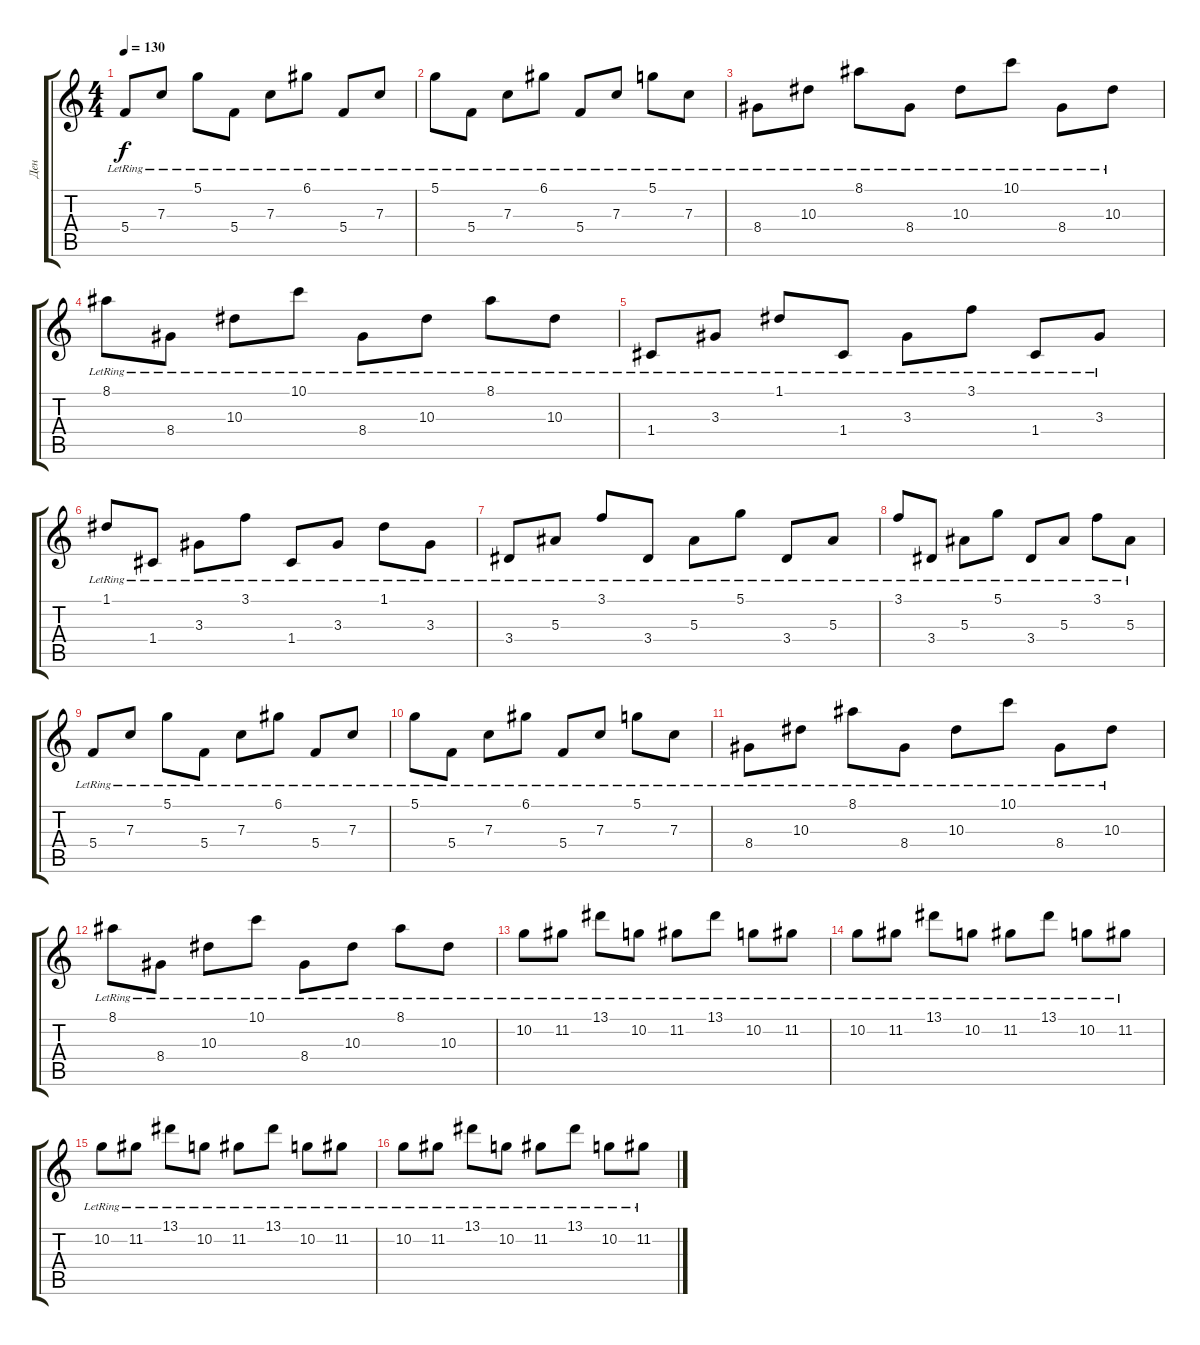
\track ("Ден" "Ден") {instrument acousticguitarsteel}
\staff {score tabs}
\tuning (D4 A3 F3 C3 G2 C2) {hide}
\ts (4 4)
\tempo 130
\clef g2
\ks c
5.4{lr}.8{dy f} 7.3{lr}.8 5.1{lr}.8 5.4{lr}.8 7.3{lr}.8 6.1{lr}.8 5.4{lr}.8 7.3{lr}.8 |
5.1{lr}.8 5.4{lr}.8 7.3{lr}.8 6.1{lr}.8 5.4{lr}.8 7.3{lr}.8 5.1{lr}.8 7.3{lr}.8 |
8.4{lr}.8 10.3{lr}.8 8.1{lr}.8 8.4{lr}.8 10.3{lr}.8 10.1{lr}.8 8.4{lr}.8 10.3{lr}.8 |
8.1{lr}.8 8.4{lr}.8 10.3{lr}.8 10.1{lr}.8 8.4{lr}.8 10.3{lr}.8 8.1{lr}.8 10.3{lr}.8 |
1.4{lr}.8 3.3{lr}.8 1.1{lr}.8 1.4{lr}.8 3.3{lr}.8 3.1{lr}.8 1.4{lr}.8 3.3{lr}.8 |
1.1{lr}.8 1.4{lr}.8 3.3{lr}.8 3.1{lr}.8 1.4{lr}.8 3.3{lr}.8 1.1{lr}.8 3.3{lr}.8 |
3.4{lr}.8 5.3{lr}.8 3.1{lr}.8 3.4{lr}.8 5.3{lr}.8 5.1{lr}.8 3.4{lr}.8 5.3{lr}.8 |
3.1{lr}.8 3.4{lr}.8 5.3{lr}.8 5.1{lr}.8 3.4{lr}.8 5.3{lr}.8 3.1{lr}.8 5.3{lr}.8 |
5.4{lr}.8 7.3{lr}.8 5.1{lr}.8 5.4{lr}.8 7.3{lr}.8 6.1{lr}.8 5.4{lr}.8 7.3{lr}.8 |
5.1{lr}.8 5.4{lr}.8 7.3{lr}.8 6.1{lr}.8 5.4{lr}.8 7.3{lr}.8 5.1{lr}.8 7.3{lr}.8 |
8.4{lr}.8 10.3{lr}.8 8.1{lr}.8 8.4{lr}.8 10.3{lr}.8 10.1{lr}.8 8.4{lr}.8 10.3{lr}.8 |
8.1{lr}.8 8.4{lr}.8 10.3{lr}.8 10.1{lr}.8 8.4{lr}.8 10.3{lr}.8 8.1{lr}.8 10.3{lr}.8 |
10.2{lr}.8 11.2{lr}.8 13.1{lr}.8 10.2{lr}.8 11.2{lr}.8 13.1{lr}.8 10.2{lr}.8 11.2{lr}.8 |
10.2{lr}.8 11.2{lr}.8 13.1{lr}.8 10.2{lr}.8 11.2{lr}.8 13.1{lr}.8 10.2{lr}.8 11.2{lr}.8 |
10.2{lr}.8 11.2{lr}.8 13.1{lr}.8 10.2{lr}.8 11.2{lr}.8 13.1{lr}.8 10.2{lr}.8 11.2{lr}.8 |
10.2{lr}.8 11.2{lr}.8 13.1{lr}.8 10.2{lr}.8 11.2{lr}.8 13.1{lr}.8 10.2{lr}.8 11.2{lr}.8
